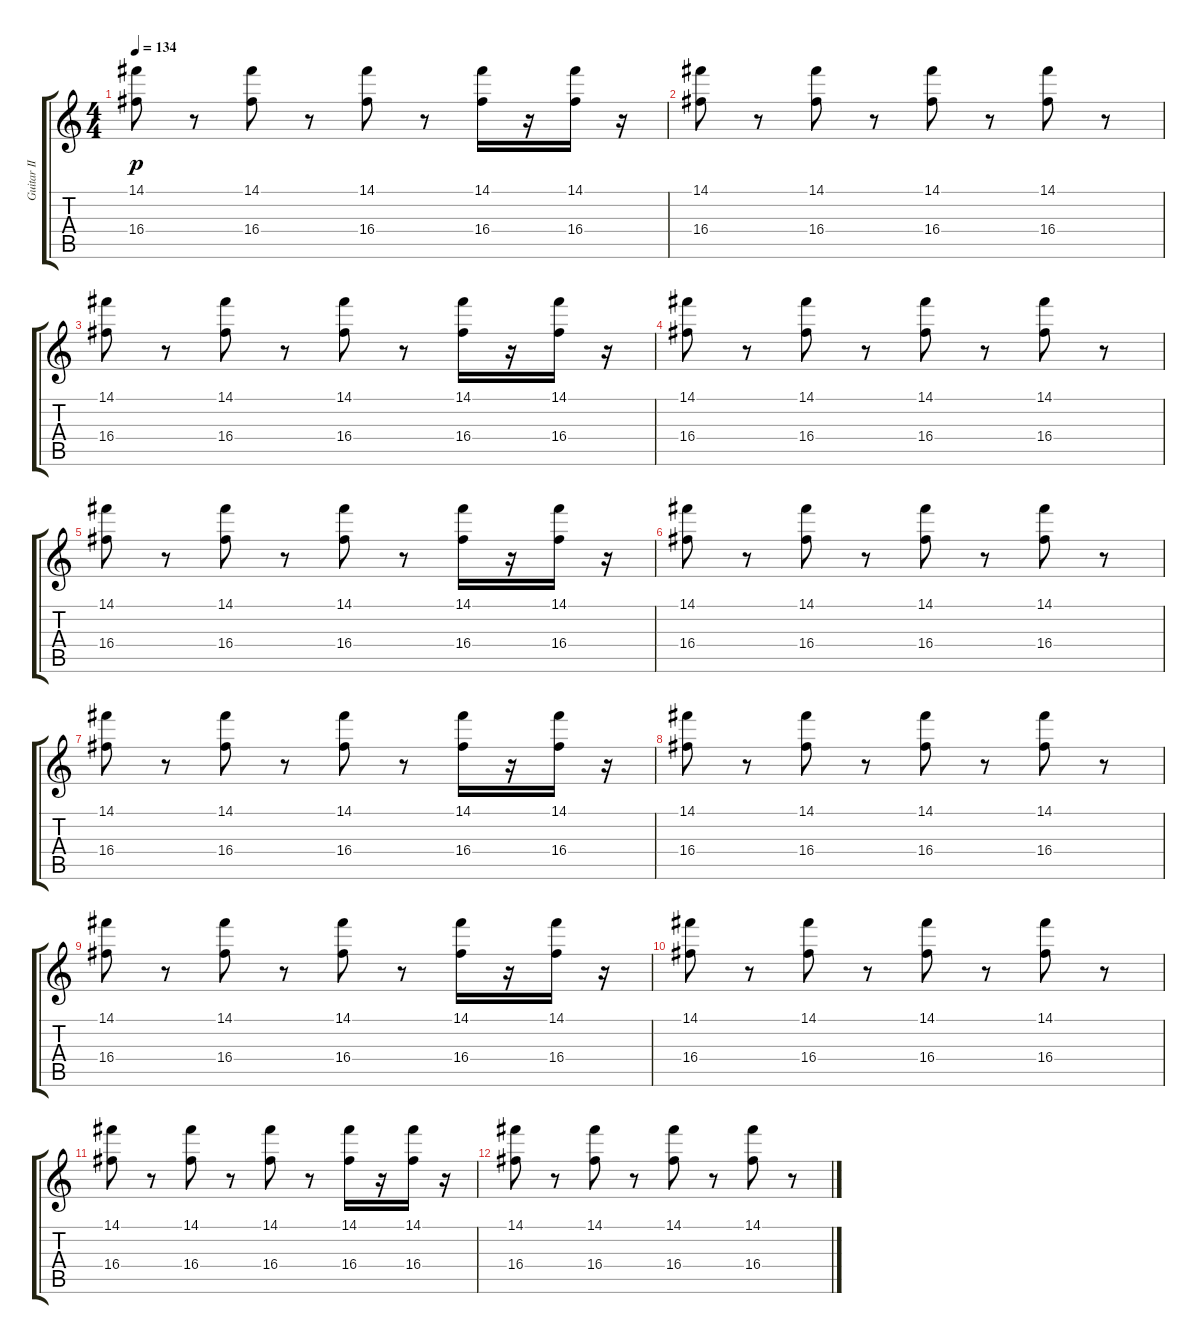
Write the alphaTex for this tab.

\track ("Guitar II" "Guitar II") {instrument overdrivenguitar}
\staff {score tabs}
\tuning (E4 B3 G3 D3 A2 E2) {hide}
\ts (4 4)
\tempo 134
\clef g2
\ks c
(14.1 16.4).8{dy p} r.8 (14.1 16.4).8 r.8 (14.1 16.4).8 r.8 (14.1 16.4).16 r.16 (14.1 16.4).16 r.16 |
(14.1 16.4).8 r.8 (14.1 16.4).8 r.8 (14.1 16.4).8 r.8 (14.1 16.4).8 r.8 |
(14.1 16.4).8 r.8 (14.1 16.4).8 r.8 (14.1 16.4).8 r.8 (14.1 16.4).16 r.16 (14.1 16.4).16 r.16 |
(14.1 16.4).8 r.8 (14.1 16.4).8 r.8 (14.1 16.4).8 r.8 (14.1 16.4).8 r.8 |
(14.1 16.4).8 r.8 (14.1 16.4).8 r.8 (14.1 16.4).8 r.8 (14.1 16.4).16 r.16 (14.1 16.4).16 r.16 |
(14.1 16.4).8 r.8 (14.1 16.4).8 r.8 (14.1 16.4).8 r.8 (14.1 16.4).8 r.8 |
(14.1 16.4).8 r.8 (14.1 16.4).8 r.8 (14.1 16.4).8 r.8 (14.1 16.4).16 r.16 (14.1 16.4).16 r.16 |
(14.1 16.4).8 r.8 (14.1 16.4).8 r.8 (14.1 16.4).8 r.8 (14.1 16.4).8 r.8 |
(14.1 16.4).8 r.8 (14.1 16.4).8 r.8 (14.1 16.4).8 r.8 (14.1 16.4).16 r.16 (14.1 16.4).16 r.16 |
(14.1 16.4).8 r.8 (14.1 16.4).8 r.8 (14.1 16.4).8 r.8 (14.1 16.4).8 r.8 |
(14.1 16.4).8 r.8 (14.1 16.4).8 r.8 (14.1 16.4).8 r.8 (14.1 16.4).16 r.16 (14.1 16.4).16 r.16 |
(14.1 16.4).8 r.8 (14.1 16.4).8 r.8 (14.1 16.4).8 r.8 (14.1 16.4).8 r.8
